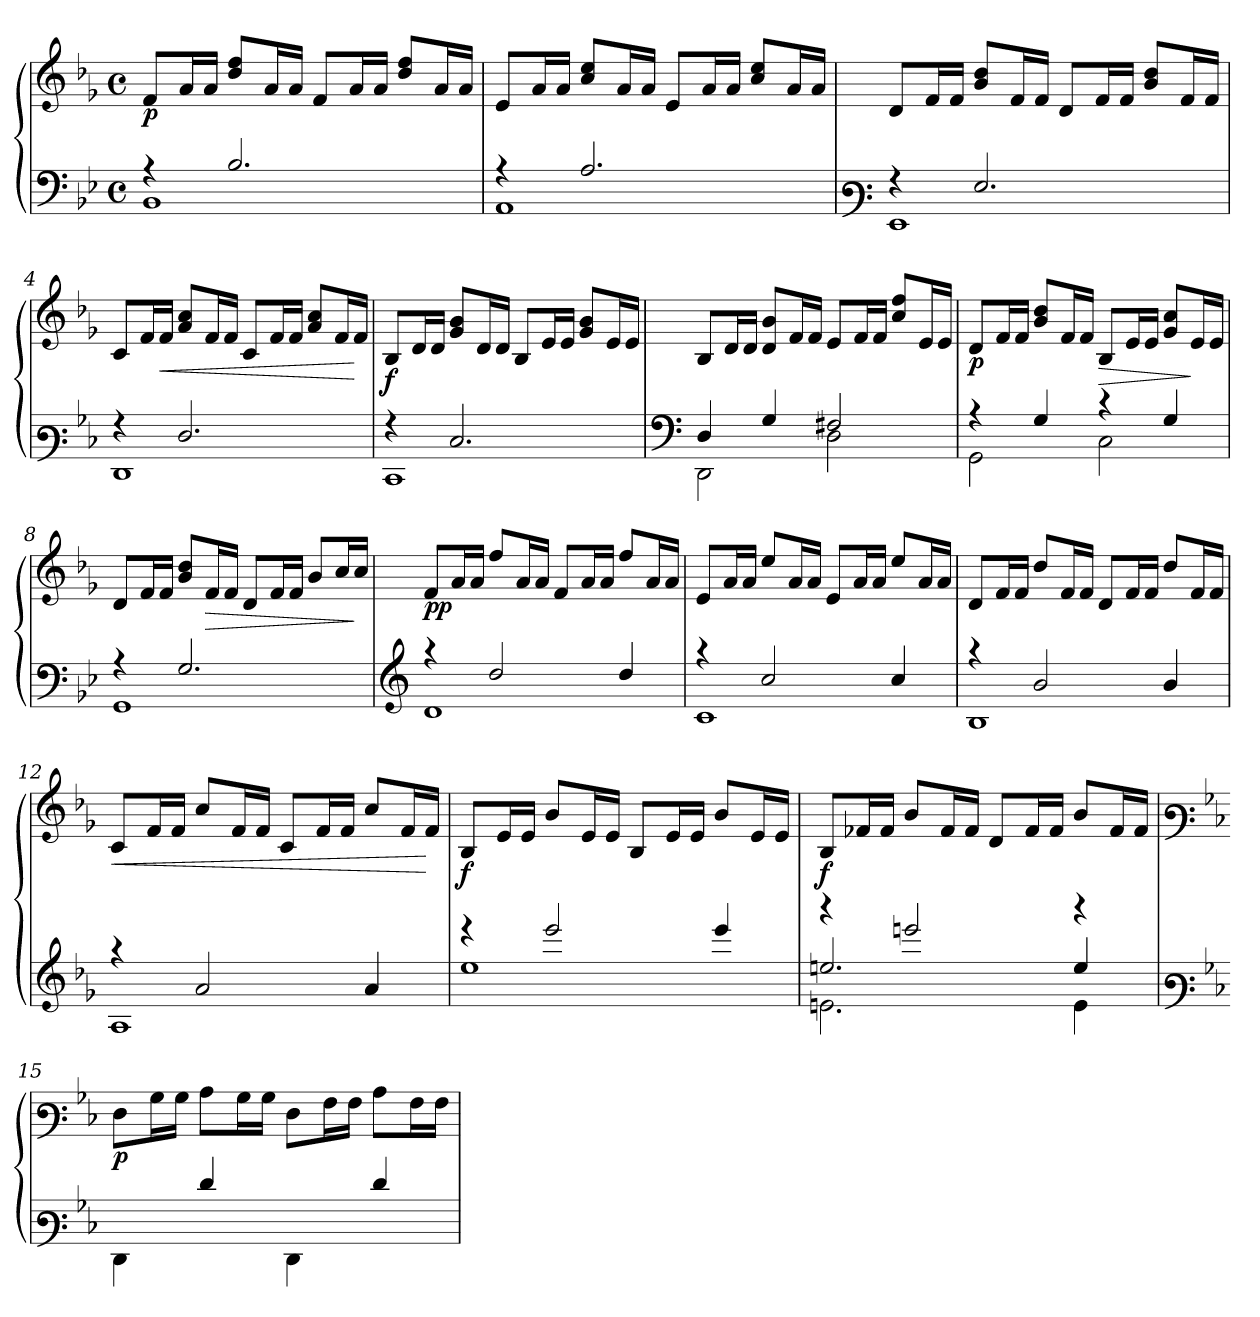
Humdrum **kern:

**kern	**kern	**dynam
*part1	*part1	*part1
*staff2	*staff1	*staff1/2
*clefF4	*clefG3	*
*k[b-e-]	*k[b-e-]	*
*M4/4	*M4/4	*
*met(c)	*met(c)	*
=1	=1	=1
*^	*	*
!	!	!	!LO:DY:b
4rA	1BB-	8d/L	p
.	.	16f/L	.
.	.	16f/JJ	.
2.B-/	.	8b-/ 8dd/L	.
.	.	16f/L	.
.	.	16f/JJ	.
.	.	8d/L	.
.	.	16f/L	.
.	.	16f/JJ	.
.	.	8b-/ 8dd/L	.
.	.	16f/L	.
.	.	16f/JJ	.
=2	=2	=2	=2
4rA	1AA	8c/L	.
.	.	16f/L	.
.	.	16f/JJ	.
2.A/	.	8a/ 8cc/L	.
.	.	16f/L	.
.	.	16f/JJ	.
.	.	8c/L	.
.	.	16f/L	.
.	.	16f/JJ	.
.	.	8a/ 8cc/L	.
.	.	16f/L	.
.	.	16f/JJ	.
!!LO:LB:g=z
=3	=3	=3	=3
*clefF3	*	*	*
4rA	1GG	8B-/L	.
.	.	16d/L	.
.	.	16d/JJ	.
2.G/	.	8g/ 8b-/L	.
.	.	16d/L	.
.	.	16d/JJ	.
.	.	8B-/L	.
.	.	16d/L	.
.	.	16d/JJ	.
.	.	8g/ 8b-/L	.
.	.	16d/L	.
.	.	16d/JJ	.
=4	=4	=4	=4
4rA	1FF	8A/L	.
.	.	16d/L	.
!	!	!	!LO:HP:b
.	.	16d/JJ	<
2.F/	.	8f/ 8a/L	.
.	.	16d/L	.
.	.	16d/JJ	.
.	.	8A/L	.
.	.	16d/L	.
.	.	16d/JJ	.
.	.	8f/ 8a/L	.
.	.	16d/L	.
.	.	16d/JJ	[
=5	=5	=5	=5
!	!	!	!LO:DY:b
4rA	1EE-	8G/L	f
.	.	16B-/L	.
.	.	16B-/JJ	.
2.E-/	.	8e-/ 8g/L	.
.	.	16B-/L	.
.	.	16B-/JJ	.
.	.	8G/L	.
.	.	16c/L	.
.	.	16c/JJ	.
.	.	8e-/ 8g/L	.
.	.	16c/L	.
.	.	16c/JJ	.
!!LO:LB:g=z
=6	=6	=6	=6
*clefF4	*	*	*
4D/	2DD\	8G/L	.
.	.	16B-/L	.
.	.	16B-/JJ	.
4G/	.	8B-/ 8g/L	.
.	.	16d/L	.
.	.	16d/JJ	.
2F#X/	2D\	8c/L	.
.	.	16d/L	.
.	.	16d/JJ	.
.	.	8a/ 8dd/L	.
.	.	16c/L	.
.	.	16c/JJ	.
=7	=7	=7	=7
!	!	!	!LO:DY:b
4rA	2GG\	8B-/L	p
.	.	16d/L	.
.	.	16d/JJ	.
4G/	.	8g/ 8b-/L	.
.	.	16d/L	.
.	.	16d/JJ	.
!	!	!	!LO:HP:b
4rc	2C\	8G/L	>
.	.	16c/L	.
.	.	16c/JJ	.
4G/	.	8e-/ 8a/L	.
.	.	16c/L	]
.	.	16c/JJ	.
=8	=8	=8	=8
4rA	1GG	8B-/L	.
.	.	16d/L	.
.	.	16d/JJ	.
2.G/	.	8g/ 8b-/L	.
!	!	!	!LO:HP:b
.	.	16d/L	>
.	.	16d/JJ	.
.	.	8B-/L	.
.	.	16d/L	.
.	.	16d/JJ	.
.	.	8g/L	.
.	.	16a/L	.
.	.	16a/JJ	]
!!LO:LB:g=z
=9	=9	=9	=9
*clefG3	*	*	*
!	!	!	!LO:DY:b
4rff	1B-	8d/L	pp
.	.	16f/L	.
.	.	16f/JJ	.
2b-/	.	8dd/L	.
.	.	16f/L	.
.	.	16f/JJ	.
.	.	8d/L	.
.	.	16f/L	.
.	.	16f/JJ	.
4b-/	.	8dd/L	.
.	.	16f/L	.
.	.	16f/JJ	.
=10	=10	=10	=10
4rff	1A	8c/L	.
.	.	16f/L	.
.	.	16f/JJ	.
2a/	.	8cc/L	.
.	.	16f/L	.
.	.	16f/JJ	.
.	.	8c/L	.
.	.	16f/L	.
.	.	16f/JJ	.
4a/	.	8cc/L	.
.	.	16f/L	.
.	.	16f/JJ	.
=11	=11	=11	=11
4rff	1G	8B-/L	.
.	.	16d/L	.
.	.	16d/JJ	.
2g/	.	8b-/L	.
.	.	16d/L	.
.	.	16d/JJ	.
.	.	8B-/L	.
.	.	16d/L	.
.	.	16d/JJ	.
4g/	.	8b-/L	.
.	.	16d/L	.
.	.	16d/JJ	.
!!LO:LB:g=z
=12	=12	=12	=12
!	!	!	!LO:HP:b
4rff	1F	8A/L	<
.	.	16d/L	.
.	.	16d/JJ	.
2f/	.	8a/L	.
.	.	16d/L	.
.	.	16d/JJ	.
.	.	8A/L	.
.	.	16d/L	.
.	.	16d/JJ	.
4f/	.	8a/L	.
.	.	16d/L	.
.	.	16d/JJ	[
=13	=13	=13	=13
!	!	!	!LO:DY:b
4rbb	1cc	8G/L	f
.	.	16c/L	.
.	.	16c/JJ	.
2ccc/	.	8g/L	.
.	.	16c/L	.
.	.	16c/JJ	.
.	.	8G/L	.
.	.	16c/L	.
.	.	16c/JJ	.
4ccc/	.	8g/L	.
.	.	16c/L	.
.	.	16c/JJ	.
=14	=14	=14	=14
*	*^	*	*
!	!	!	!	!LO:DY:b
4rggg	2.ccn/	2.cn\	8G/L	f
.	.	.	16d-X/L	.
.	.	.	16d-/JJ	.
2cccn/	.	.	8g/L	.
.	.	.	16d-/L	.
.	.	.	16d-/JJ	.
.	.	.	8B-/L	.
.	.	.	16d-/L	.
.	.	.	16d-/JJ	.
4rggg	4cc/	4c\	8g/L	.
.	.	.	16d-/L	.
.	.	.	16d-/JJ	.
*v	*v	*v	*	*
!!LO:PB:g=z
=15	=15	=15
*clefF3	*clefF3	*
*k[b-e-]	*k[b-e-]	*
!	!	!LO:DY:b
4FF\	8F\L	p
.	16B-\L	.
.	16B-\JJ	.
4f/	8c\L	.
.	16B-\L	.
.	16B-\JJ	.
4FF\	8F\L	.
.	16A\L	.
.	16A\JJ	.
4f/	8c\L	.
.	16A\L	.
.	16A\JJ	.
=	=	=
*-	*-	*-
